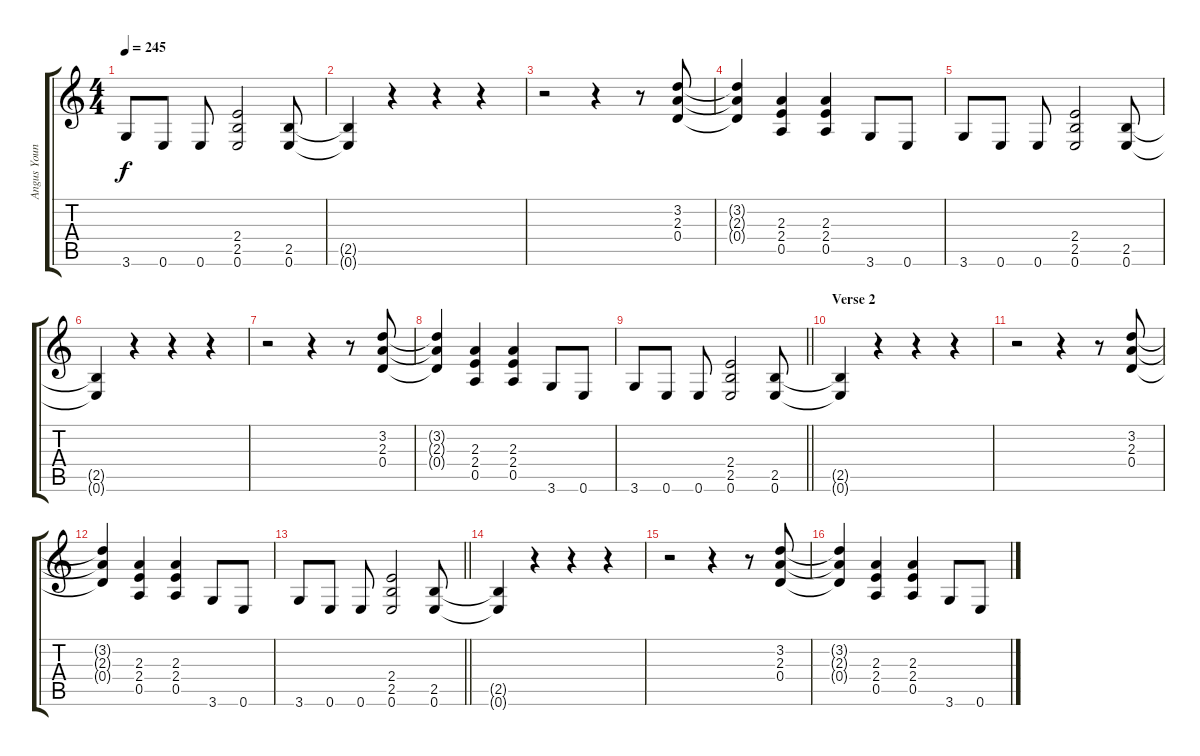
\track ("Angus Young" "Angus Youn") {instrument overdrivenguitar}
\staff {score tabs}
\tuning (E4 B3 G3 D3 A2 E2) {hide}
\ts (4 4)
\tempo 245
\clef g2
\ks c
3.6.8{dy f} 0.6.8 0.6.8 (2.4 2.5 0.6).2 (2.5 0.6).8 |
(2.5{t} 0.6{t}).4 r.4 r.4 r.4 |
r.2 r.4 r.8 (3.2 2.3 0.4).8 |
(3.2{t} 2.3{t} 0.4{t}).4 (2.3 2.4 0.5).4 (2.3 2.4 0.5).4 3.6.8 0.6.8 |
3.6.8 0.6.8 0.6.8 (2.4 2.5 0.6).2 (2.5 0.6).8 |
(2.5{t} 0.6{t}).4 r.4 r.4 r.4 |
r.2 r.4 r.8 (3.2 2.3 0.4).8 |
(3.2{t} 2.3{t} 0.4{t}).4 (2.3 2.4 0.5).4 (2.3 2.4 0.5).4 3.6.8 0.6.8 |
\barLineRight lightlight
3.6.8 0.6.8 0.6.8 (2.4 2.5 0.6).2 (2.5 0.6).8 |
\section ("" "Verse 2")
(2.5{t} 0.6{t}).4 r.4 r.4 r.4 |
r.2 r.4 r.8 (3.2 2.3 0.4).8 |
(3.2{t} 2.3{t} 0.4{t}).4 (2.3 2.4 0.5).4 (2.3 2.4 0.5).4 3.6.8 0.6.8 |
\barLineRight lightlight
3.6.8 0.6.8 0.6.8 (2.4 2.5 0.6).2 (2.5 0.6).8 |
(2.5{t} 0.6{t}).4 r.4 r.4 r.4 |
r.2 r.4 r.8 (3.2 2.3 0.4).8 |
(3.2{t} 2.3{t} 0.4{t}).4 (2.3 2.4 0.5).4 (2.3 2.4 0.5).4 3.6.8 0.6.8
